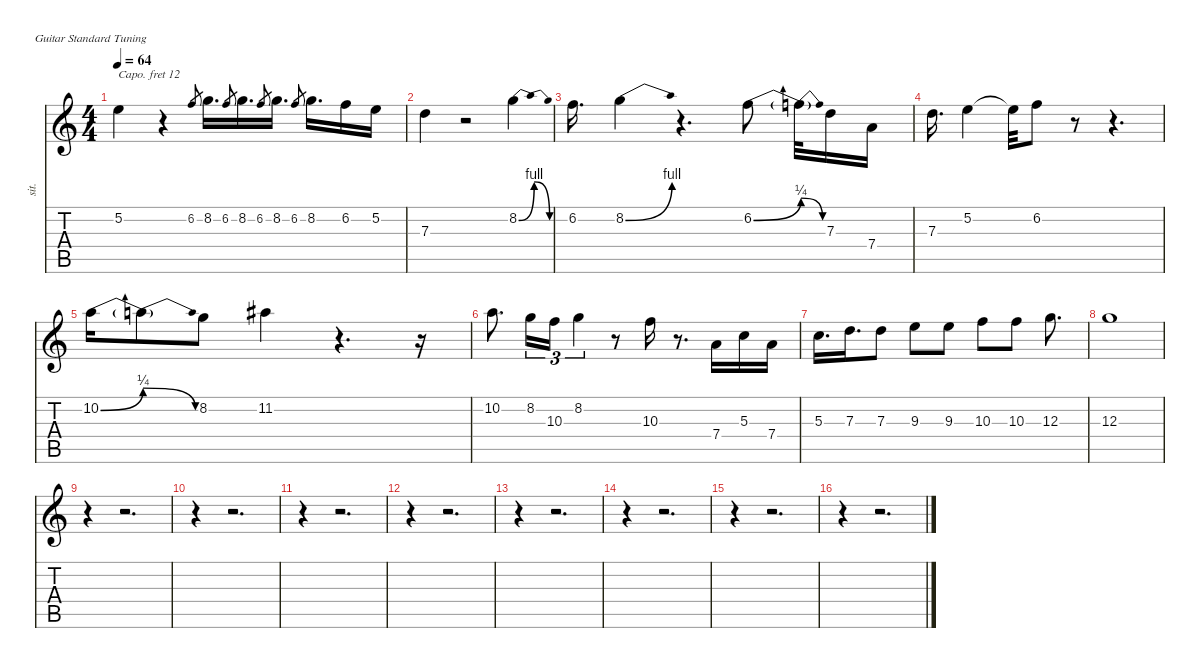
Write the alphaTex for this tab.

\defaultSystemsLayout 4
\hideDynamics
\bracketExtendMode nobrackets
\otherSystemsTrackNameOrientation horizontal
\track ("gtr+1 actave" "sit.") {instrument sitar}
\staff {score tabs}
\capo 12
\tuning (E4 B3 G3 D3 A2 E2)
\ts (4 4)
\tempo 64
\clef g2
\ks c
5.2.4{dy f} r.4 6.2.8{gr dy mf} 8.2.16{d dy f} 6.2.8{gr dy mf} 8.2.16{d dy f} 6.2.8{gr dy mf} 8.2.16{d dy f} 6.2.8{gr dy mf} 8.2.16{d dy f} 6.2.16 5.2.16 |
7.3.4 r.2 8.2{be (bendrelease 0 0 15 4 30 4 45 0)}.4 |
6.2.16{d} 8.2{be (bend 0 0 30 4)}.4 r.4{d} 6.2{be (bend 0 0 60 1)}.8 6.2{be (release 0 1 60 0) t}.32 7.3.16 7.4.16 |
7.3.16{d} 5.2.4 5.2{t}.32 6.2.8 r.8 r.4{d} |
10.2{be (bend 0 0 60 1)}.16 10.2{be (release 0 1 60 0) t}.8 8.2.8 11.2{acc #}.4 r.4{d} r.16 |
10.2.8{d} 8.2.16{tu (3 2)} 10.3.16{tu (3 2)} 8.2.4{tu (3 2)} r.8 10.3.16 r.8{d} 7.4.16 5.3.16 7.4.16 |
5.3.16{d} 7.3.16{d} 7.3.8 9.3.8 9.3.8 10.3.8 10.3.8 12.3.8{d} |
12.3.1 |
r.4 r.2{d} |
r.4 r.2{d} |
r.4 r.2{d} |
r.4 r.2{d} |
r.4 r.2{d} |
r.4 r.2{d} |
r.4 r.2{d} |
r.4 r.2{d}
